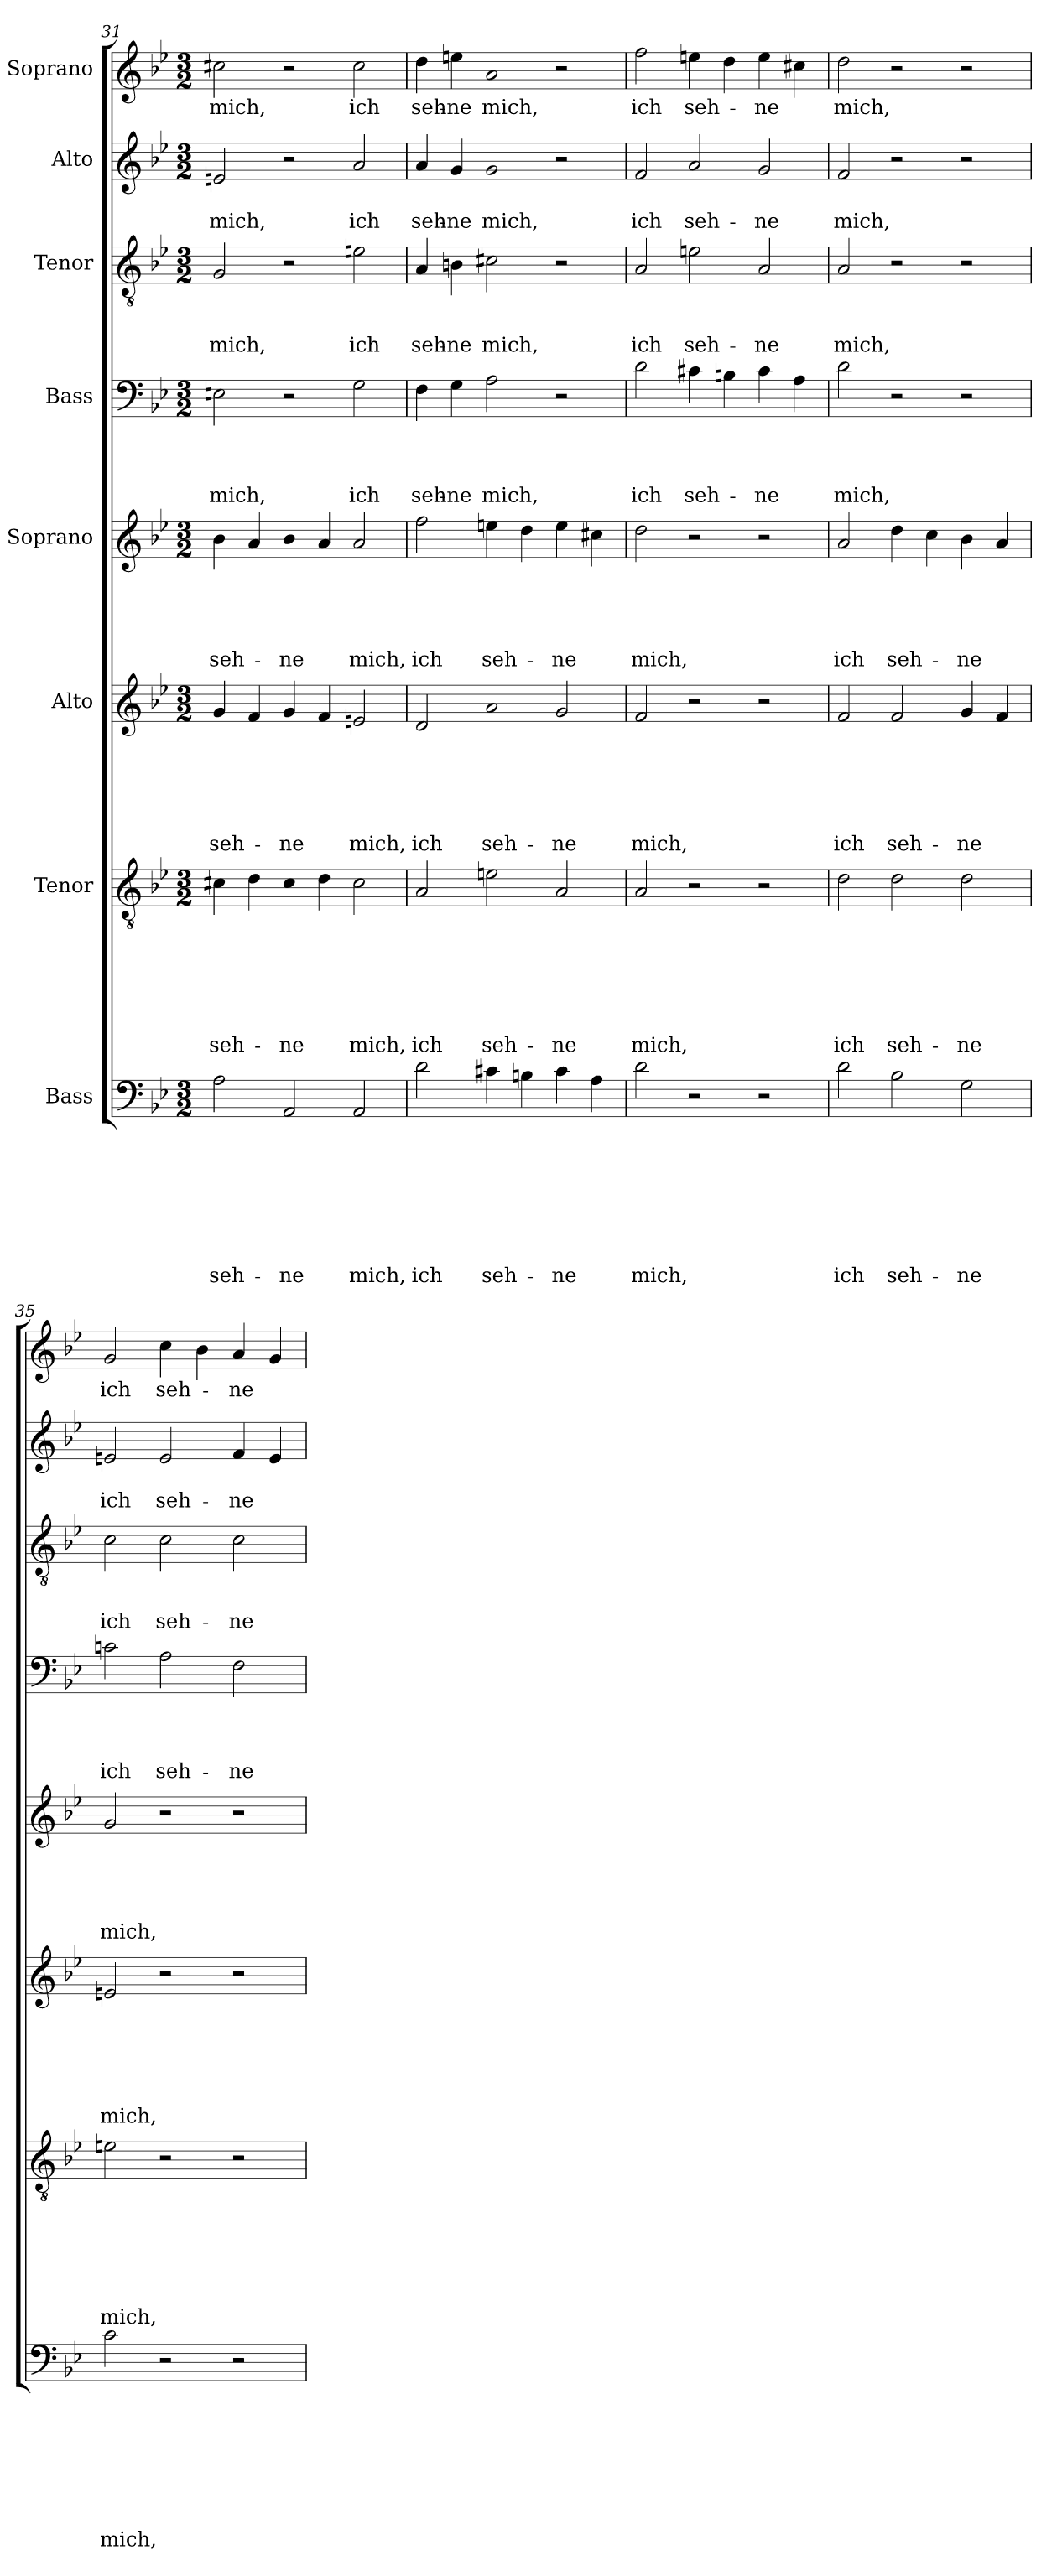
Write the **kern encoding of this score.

**kern	**text	**text	**text	**text	**text	**text	**text	**text	**kern	**text	**text	**text	**text	**text	**text	**text	**kern	**text	**text	**text	**text	**text	**text	**kern	**text	**text	**text	**text	**text	**kern	**text	**text	**text	**text	**kern	**text	**text	**text	**kern	**text	**text	**kern	**text
*part8	*part8	*part8	*part8	*part8	*part8	*part8	*part8	*part8	*part7	*part7	*part7	*part7	*part7	*part7	*part7	*part7	*part6	*part6	*part6	*part6	*part6	*part6	*part6	*part5	*part5	*part5	*part5	*part5	*part5	*part4	*part4	*part4	*part4	*part4	*part3	*part3	*part3	*part3	*part2	*part2	*part2	*part1	*part1
*staff8	*staff8	*staff8	*staff8	*staff8	*staff8	*staff8	*staff8	*staff8	*staff7	*staff7	*staff7	*staff7	*staff7	*staff7	*staff7	*staff7	*staff6	*staff6	*staff6	*staff6	*staff6	*staff6	*staff6	*staff5	*staff5	*staff5	*staff5	*staff5	*staff5	*staff4	*staff4	*staff4	*staff4	*staff4	*staff3	*staff3	*staff3	*staff3	*staff2	*staff2	*staff2	*staff1	*staff1
*I"Bass	*	*	*	*	*	*	*	*	*I"Tenor	*	*	*	*	*	*	*	*I"Alto	*	*	*	*	*	*	*I"Soprano	*	*	*	*	*	*I"Bass	*	*	*	*	*I"Tenor	*	*	*	*I"Alto	*	*	*I"Soprano	*
*clefF4	*	*	*	*	*	*	*	*	*clefGv2	*	*	*	*	*	*	*	*clefG2	*	*	*	*	*	*	*clefG2	*	*	*	*	*	*clefF4	*	*	*	*	*clefGv2	*	*	*	*clefG2	*	*	*clefG2	*
*k[b-e-]	*	*	*	*	*	*	*	*	*k[b-e-]	*	*	*	*	*	*	*	*k[b-e-]	*	*	*	*	*	*	*k[b-e-]	*	*	*	*	*	*k[b-e-]	*	*	*	*	*k[b-e-]	*	*	*	*k[b-e-]	*	*	*k[b-e-]	*
*B-:	*	*	*	*	*	*	*	*	*B-:	*	*	*	*	*	*	*	*B-:	*	*	*	*	*	*	*B-:	*	*	*	*	*	*B-:	*	*	*	*	*B-:	*	*	*	*B-:	*	*	*B-:	*
*M3/2	*	*	*	*	*	*	*	*	*M3/2	*	*	*	*	*	*	*	*M3/2	*	*	*	*	*	*	*M3/2	*	*	*	*	*	*M3/2	*	*	*	*	*M3/2	*	*	*	*M3/2	*	*	*M3/2	*
=31	=31	=31	=31	=31	=31	=31	=31	=31	=31	=31	=31	=31	=31	=31	=31	=31	=31	=31	=31	=31	=31	=31	=31	=31	=31	=31	=31	=31	=31	=31	=31	=31	=31	=31	=31	=31	=31	=31	=31	=31	=31	=31	=31
!	!	!	!	!	!	!	!	!LO:LY:b	!	!	!	!	!	!	!	!LO:LY:b	!	!	!	!	!	!	!LO:LY:b	!	!	!	!	!	!LO:LY:b	!	!	!	!	!LO:LY:b	!	!	!	!LO:LY:b	!	!	!LO:LY:b	!	!LO:LY:b
2A\	.	.	.	.	.	.	.	seh-	4c#X\	.	.	.	.	.	.	seh-	4g/	.	.	.	.	.	seh-	4b-\	.	.	.	.	seh-	2En\	.	.	.	mich,	2G/	.	.	mich,	2en/	.	mich,	2cc#X\	mich,
.	.	.	.	.	.	.	.	.	4d\	.	.	.	.	.	.	.	4f/	.	.	.	.	.	.	4a/	.	.	.	.	.	.	.	.	.	.	.	.	.	.	.	.	.	.	.
!	!	!	!	!	!	!	!	!LO:LY:b	!	!	!	!	!	!	!	!LO:LY:b	!	!	!	!	!	!	!LO:LY:b	!	!	!	!	!	!LO:LY:b	!	!	!	!	!	!	!	!	!	!	!	!	!	!
2AA/	.	.	.	.	.	.	.	-ne	4c#\	.	.	.	.	.	.	-ne	4g/	.	.	.	.	.	-ne	4b-\	.	.	.	.	-ne	2r	.	.	.	.	2r	.	.	.	2r	.	.	2r	.
.	.	.	.	.	.	.	.	.	4d\	.	.	.	.	.	.	.	4f/	.	.	.	.	.	.	4a/	.	.	.	.	.	.	.	.	.	.	.	.	.	.	.	.	.	.	.
!	!	!	!	!	!	!	!	!LO:LY:b	!	!	!	!	!	!	!	!LO:LY:b	!	!	!	!	!	!	!LO:LY:b	!	!	!	!	!	!LO:LY:b	!	!	!	!	!LO:LY:b	!	!	!	!LO:LY:b	!	!	!LO:LY:b	!	!LO:LY:b
2AA/	.	.	.	.	.	.	.	mich,	2c#\	.	.	.	.	.	.	mich,	2en/	.	.	.	.	.	mich,	2a/	.	.	.	.	mich,	2G\	.	.	.	ich	2en\	.	.	ich	2a/	.	ich	2cc#\	ich
=32	=32	=32	=32	=32	=32	=32	=32	=32	=32	=32	=32	=32	=32	=32	=32	=32	=32	=32	=32	=32	=32	=32	=32	=32	=32	=32	=32	=32	=32	=32	=32	=32	=32	=32	=32	=32	=32	=32	=32	=32	=32	=32	=32
!	!	!	!	!	!	!	!	!LO:LY:b	!	!	!	!	!	!	!	!LO:LY:b	!	!	!	!	!	!	!LO:LY:b	!	!	!	!	!	!LO:LY:b	!	!	!	!	!LO:LY:b	!	!	!	!LO:LY:b	!	!	!LO:LY:b	!	!LO:LY:b
2d\	.	.	.	.	.	.	.	ich	2A/	.	.	.	.	.	.	ich	2d/	.	.	.	.	.	ich	2ff\	.	.	.	.	ich	4F\	.	.	.	seh-	4A/	.	.	seh-	4a/	.	seh-	4dd\	seh-
!	!	!	!	!	!	!	!	!	!	!	!	!	!	!	!	!	!	!	!	!	!	!	!	!	!	!	!	!	!	!	!	!	!	!LO:LY:b:rj	!	!	!	!LO:LY:b:rj	!	!	!LO:LY:b:rj	!	!LO:LY:b:rj
.	.	.	.	.	.	.	.	.	.	.	.	.	.	.	.	.	.	.	.	.	.	.	.	.	.	.	.	.	.	4G\	.	.	.	-ne	4Bn\	.	.	-ne	4g/	.	-ne	4een\	-ne
!	!	!	!	!	!	!	!	!LO:LY:b	!	!	!	!	!	!	!	!LO:LY:b	!	!	!	!	!	!	!LO:LY:b	!	!	!	!	!	!LO:LY:b	!	!	!	!	!LO:LY:b	!	!	!	!LO:LY:b	!	!	!LO:LY:b	!	!LO:LY:b
4c#X\	.	.	.	.	.	.	.	seh-	2en\	.	.	.	.	.	.	seh-	2a/	.	.	.	.	.	seh-	4een\	.	.	.	.	seh-	2A\	.	.	.	mich,	2c#X\	.	.	mich,	2g/	.	mich,	2a/	mich,
4Bn\	.	.	.	.	.	.	.	.	.	.	.	.	.	.	.	.	.	.	.	.	.	.	.	4dd\	.	.	.	.	.	.	.	.	.	.	.	.	.	.	.	.	.	.	.
!	!	!	!	!	!	!	!	!LO:LY:b	!	!	!	!	!	!	!	!LO:LY:b	!	!	!	!	!	!	!LO:LY:b	!	!	!	!	!	!LO:LY:b	!	!	!	!	!	!	!	!	!	!	!	!	!	!
4c#\	.	.	.	.	.	.	.	-ne	2A/	.	.	.	.	.	.	-ne	2g/	.	.	.	.	.	-ne	4ee\	.	.	.	.	-ne	2r	.	.	.	.	2r	.	.	.	2r	.	.	2r	.
4A\	.	.	.	.	.	.	.	.	.	.	.	.	.	.	.	.	.	.	.	.	.	.	.	4cc#X\	.	.	.	.	.	.	.	.	.	.	.	.	.	.	.	.	.	.	.
=33	=33	=33	=33	=33	=33	=33	=33	=33	=33	=33	=33	=33	=33	=33	=33	=33	=33	=33	=33	=33	=33	=33	=33	=33	=33	=33	=33	=33	=33	=33	=33	=33	=33	=33	=33	=33	=33	=33	=33	=33	=33	=33	=33
!	!	!	!	!	!	!	!	!LO:LY:b	!	!	!	!	!	!	!	!LO:LY:b	!	!	!	!	!	!	!LO:LY:b	!	!	!	!	!	!LO:LY:b	!	!	!	!	!LO:LY:b	!	!	!	!LO:LY:b	!	!	!LO:LY:b	!	!LO:LY:b
2d\	.	.	.	.	.	.	.	mich,	2A/	.	.	.	.	.	.	mich,	2f/	.	.	.	.	.	mich,	2dd\	.	.	.	.	mich,	2d\	.	.	.	ich	2A/	.	.	ich	2f/	.	ich	2ff\	ich
!	!	!	!	!	!	!	!	!	!	!	!	!	!	!	!	!	!	!	!	!	!	!	!	!	!	!	!	!	!	!	!	!	!	!LO:LY:b	!	!	!	!LO:LY:b	!	!	!LO:LY:b	!	!LO:LY:b
2r	.	.	.	.	.	.	.	.	2r	.	.	.	.	.	.	.	2r	.	.	.	.	.	.	2r	.	.	.	.	.	4c#X\	.	.	.	seh-	2en\	.	.	seh-	2a/	.	seh-	4een\	seh-
.	.	.	.	.	.	.	.	.	.	.	.	.	.	.	.	.	.	.	.	.	.	.	.	.	.	.	.	.	.	4Bn\	.	.	.	.	.	.	.	.	.	.	.	4dd\	.
!	!	!	!	!	!	!	!	!	!	!	!	!	!	!	!	!	!	!	!	!	!	!	!	!	!	!	!	!	!	!	!	!	!	!LO:LY:b	!	!	!	!LO:LY:b	!	!	!LO:LY:b	!	!LO:LY:b
2r	.	.	.	.	.	.	.	.	2r	.	.	.	.	.	.	.	2r	.	.	.	.	.	.	2r	.	.	.	.	.	4c#\	.	.	.	-ne	2A/	.	.	-ne	2g/	.	-ne	4ee\	-ne
.	.	.	.	.	.	.	.	.	.	.	.	.	.	.	.	.	.	.	.	.	.	.	.	.	.	.	.	.	.	4A\	.	.	.	.	.	.	.	.	.	.	.	4cc#X\	.
=34	=34	=34	=34	=34	=34	=34	=34	=34	=34	=34	=34	=34	=34	=34	=34	=34	=34	=34	=34	=34	=34	=34	=34	=34	=34	=34	=34	=34	=34	=34	=34	=34	=34	=34	=34	=34	=34	=34	=34	=34	=34	=34	=34
!	!	!	!	!	!	!	!	!LO:LY:b	!	!	!	!	!	!	!	!LO:LY:b	!	!	!	!	!	!	!LO:LY:b	!	!	!	!	!	!LO:LY:b	!	!	!	!	!LO:LY:b	!	!	!	!LO:LY:b	!	!	!LO:LY:b	!	!LO:LY:b
2d\	.	.	.	.	.	.	.	ich	2d\	.	.	.	.	.	.	ich	2f/	.	.	.	.	.	ich	2a/	.	.	.	.	ich	2d\	.	.	.	mich,	2A/	.	.	mich,	2f/	.	mich,	2dd\	mich,
!	!	!	!	!	!	!	!	!LO:LY:b	!	!	!	!	!	!	!	!LO:LY:b	!	!	!	!	!	!	!LO:LY:b	!	!	!	!	!	!LO:LY:b	!	!	!	!	!	!	!	!	!	!	!	!	!	!
2B-\	.	.	.	.	.	.	.	seh-	2d\	.	.	.	.	.	.	seh-	2f/	.	.	.	.	.	seh-	4dd\	.	.	.	.	seh-	2r	.	.	.	.	2r	.	.	.	2r	.	.	2r	.
.	.	.	.	.	.	.	.	.	.	.	.	.	.	.	.	.	.	.	.	.	.	.	.	4cc\	.	.	.	.	.	.	.	.	.	.	.	.	.	.	.	.	.	.	.
!	!	!	!	!	!	!	!	!LO:LY:b	!	!	!	!	!	!	!	!LO:LY:b	!	!	!	!	!	!	!LO:LY:b	!	!	!	!	!	!LO:LY:b	!	!	!	!	!	!	!	!	!	!	!	!	!	!
2G\	.	.	.	.	.	.	.	-ne	2d\	.	.	.	.	.	.	-ne	4g/	.	.	.	.	.	-ne	4b-\	.	.	.	.	-ne	2r	.	.	.	.	2r	.	.	.	2r	.	.	2r	.
.	.	.	.	.	.	.	.	.	.	.	.	.	.	.	.	.	4f/	.	.	.	.	.	.	4a/	.	.	.	.	.	.	.	.	.	.	.	.	.	.	.	.	.	.	.
!!LO:PB:g=z
=35	=35	=35	=35	=35	=35	=35	=35	=35	=35	=35	=35	=35	=35	=35	=35	=35	=35	=35	=35	=35	=35	=35	=35	=35	=35	=35	=35	=35	=35	=35	=35	=35	=35	=35	=35	=35	=35	=35	=35	=35	=35	=35	=35
!	!	!	!	!	!	!	!	!LO:LY:b	!	!	!	!	!	!	!	!LO:LY:b	!	!	!	!	!	!	!LO:LY:b	!	!	!	!	!	!LO:LY:b	!	!	!	!	!LO:LY:b	!	!	!	!LO:LY:b	!	!	!LO:LY:b	!	!LO:LY:b
2c\	.	.	.	.	.	.	.	mich,	2en\	.	.	.	.	.	.	mich,	2en/	.	.	.	.	.	mich,	2g/	.	.	.	.	mich,	2cn\	.	.	.	ich	2c\	.	.	ich	2en/	.	ich	2g/	ich
!	!	!	!	!	!	!	!	!	!	!	!	!	!	!	!	!	!	!	!	!	!	!	!	!	!	!	!	!	!	!	!	!	!	!LO:LY:b	!	!	!	!LO:LY:b	!	!	!LO:LY:b	!	!LO:LY:b
2r	.	.	.	.	.	.	.	.	2r	.	.	.	.	.	.	.	2r	.	.	.	.	.	.	2r	.	.	.	.	.	2A\	.	.	.	seh-	2c\	.	.	seh-	2e/	.	seh-	4cc\	seh-
.	.	.	.	.	.	.	.	.	.	.	.	.	.	.	.	.	.	.	.	.	.	.	.	.	.	.	.	.	.	.	.	.	.	.	.	.	.	.	.	.	.	4b-\	.
!	!	!	!	!	!	!	!	!	!	!	!	!	!	!	!	!	!	!	!	!	!	!	!	!	!	!	!	!	!	!	!	!	!	!LO:LY:b	!	!	!	!LO:LY:b	!	!	!LO:LY:b	!	!LO:LY:b
2r	.	.	.	.	.	.	.	.	2r	.	.	.	.	.	.	.	2r	.	.	.	.	.	.	2r	.	.	.	.	.	2F\	.	.	.	-ne	2c\	.	.	-ne	4f/	.	-ne	4a/	-ne
.	.	.	.	.	.	.	.	.	.	.	.	.	.	.	.	.	.	.	.	.	.	.	.	.	.	.	.	.	.	.	.	.	.	.	.	.	.	.	4e/	.	.	4g/	.
=	=	=	=	=	=	=	=	=	=	=	=	=	=	=	=	=	=	=	=	=	=	=	=	=	=	=	=	=	=	=	=	=	=	=	=	=	=	=	=	=	=	=	=
*-	*-	*-	*-	*-	*-	*-	*-	*-	*-	*-	*-	*-	*-	*-	*-	*-	*-	*-	*-	*-	*-	*-	*-	*-	*-	*-	*-	*-	*-	*-	*-	*-	*-	*-	*-	*-	*-	*-	*-	*-	*-	*-	*-
